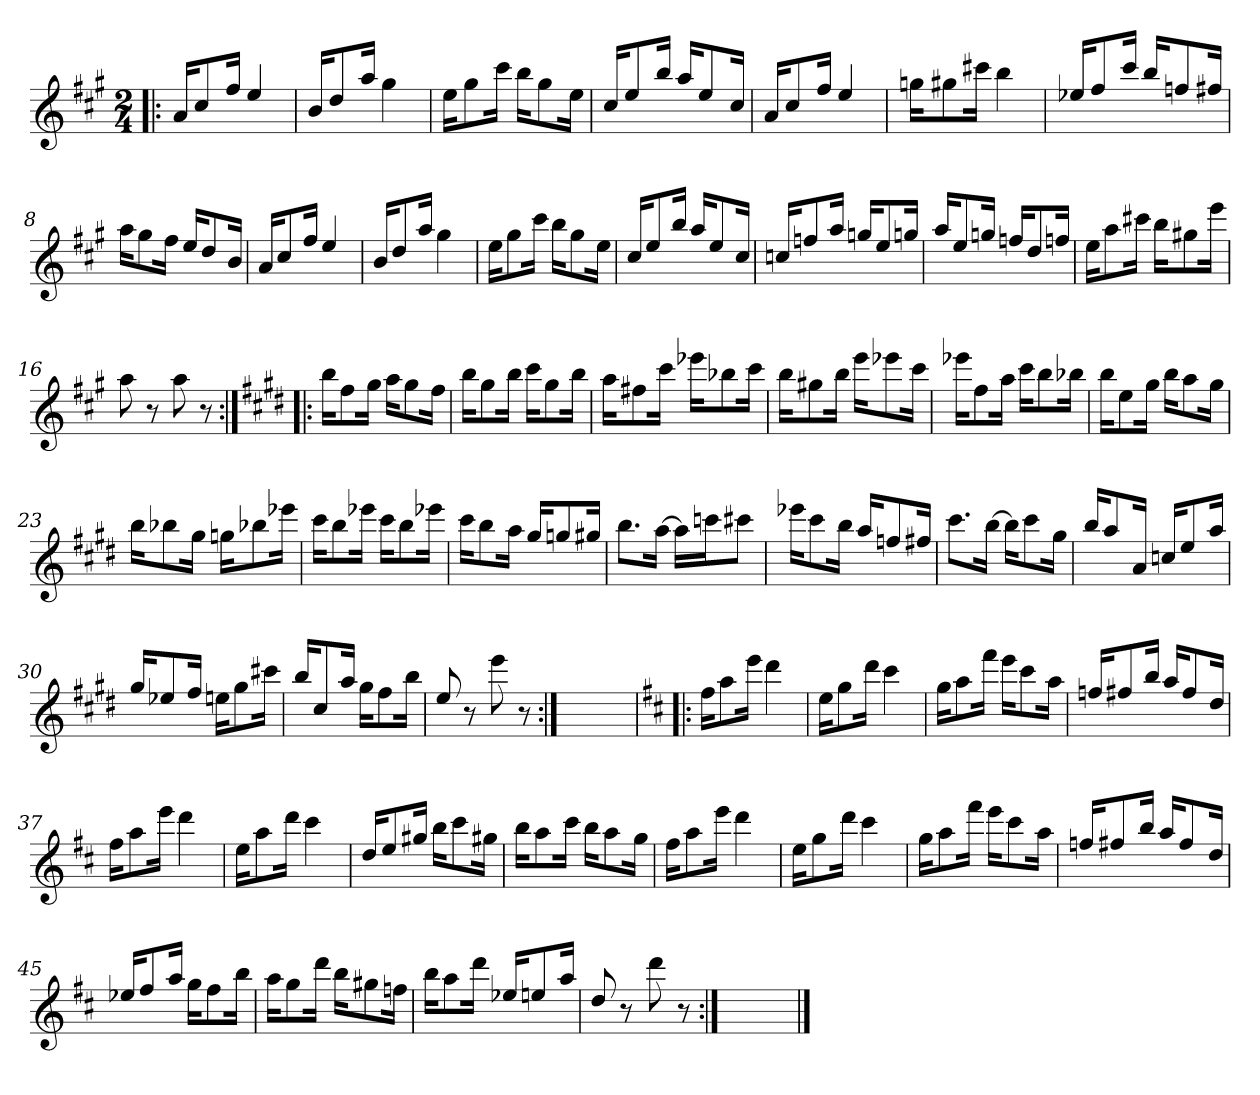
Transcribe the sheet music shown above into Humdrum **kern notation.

**kern
*part1
*staff1
*clefG2
*k[f#c#g#]
*A:
*M2/4
=1!|:
16a/KL
8cc#/
16ff#/Jk
4ee/
=2
16b/KL
8dd/
16aa/Jk
4gg#\
=3
16ee\KL
8gg#\
16ccc#\Jk
16bb\KL
8gg#\
16ee\Jk
=4
16cc#/KL
8ee/
16bb/Jk
16aa/KL
8ee/
16cc#/Jk
=5
16a/KL
8cc#/
16ff#/Jk
4ee/
=6
16ggn\KL
8gg#X\
16ccc#X\Jk
4bb\
!!LO:LB:g=z
=7
16ee-X/KL
8ff#/
16ccc#/Jk
16bb/KL
8ffn/
16ff#X/Jk
=8
16aa\KL
8gg#\
16ff#\Jk
16ee/KL
8dd/
16b/Jk
=9
16a/KL
8cc#/
16ff#/Jk
4ee/
=10
16b/KL
8dd/
16aa/Jk
4gg#\
=11
16ee\KL
8gg#\
16ccc#\Jk
16bb\KL
8gg#\
16ee\Jk
!!LO:LB:g=z
=12
16cc#/KL
8ee/
16bb/Jk
16aa/KL
8ee/
16cc#/Jk
=13
16ccn/KL
8ffn/
16aa/Jk
16ggn/KL
8ee/
16ggn/Jk
=14
16aa/KL
8ee/
16ggn/Jk
16ffn/KL
8dd/
16ffn/Jk
=15
16ee\KL
8aa\
16ccc#X\Jk
16bb\KL
8gg#X\
16eee\Jk
=16
8aa\
8r
8aa\
8r
!!LO:LB:g=z
=17:|!|:
*k[f#c#g#d#]
*E:
16bb\KL
8ff#\
16gg#\Jk
16aa\KL
8gg#\
16ff#\Jk
=18
16bb\KL
8gg#\
16bb\Jk
16ccc#\KL
8gg#\
16bb\Jk
=19
16aa\KL
8ff#X\
16ccc#\Jk
16eee-X\KL
8bb-X\
16ccc#\Jk
=20
16bb\KL
8gg#X\
16bb\Jk
16eee\KL
8eee-X\
16ccc#\Jk
=21
16eee-X\KL
8ff#\
16aa\Jk
16ccc#\KL
8bb\
16bb-X\Jk
!!LO:LB:g=z
=22
16bb\KL
8ee\
16gg#\Jk
16bb\KL
8aa\
16gg#\Jk
=23
16bb\KL
8bb-X\
16gg#\Jk
16ggn\KL
8bb-X\
16eee-X\Jk
=24
16ccc#\KL
8bb\
16eee-X\Jk
16ccc#\KL
8bb\
16eee-X\Jk
=25
16ccc#\KL
8bb\
16aa\Jk
16gg#/KL
8ggn/
16gg#X/Jk
!!LO:LB:g=z
=26
8.bb\L
[16aa\Jk
16aa\LL]
16cccn\J
8ccc#X\J
=27
16eee-X\KL
8ccc#\
16bb\Jk
16aa/KL
8ffn/
16ff#X/Jk
=28
8.ccc#\L
[16bb\Jk
16bb\KL]
8ccc#\
16gg#\Jk
=29
16bb/KL
8aa/
16a/Jk
16ccn/KL
8ee/
16aa/Jk
=30
16gg#/KL
8ee-X/
16ff#/Jk
16een\KL
8gg#\
16ccc#X\Jk
!!LO:LB:g=z
=31
16bb/KL
8cc#/
16aa/Jk
16gg#\KL
8ff#\
16bb\Jk
=32
8ee/
8r
8eee\
8r
=32X321:|!
2ryy
=33!|:
*k[f#c#]
*D:
16ff#\KL
8aa\
16eee\Jk
4ddd\
=34
16ee\KL
8gg\
16ddd\Jk
4ccc#\
!!LO:LB:g=z
=35
16gg\KL
8aa\
16fff#\Jk
16eee\KL
8ccc#\
16aa\Jk
=36
16ffn/KL
8ff#X/
16bb/Jk
16aa/KL
8ff#/
16dd/Jk
=37
16ff#\KL
8aa\
16eee\Jk
4ddd\
=38
16ee\KL
8aa\
16ddd\Jk
4ccc#\
=39
16dd/KL
8ee/
16gg#X/Jk
16bb\KL
8ccc#\
16gg#X\Jk
!!LO:LB:g=z
=40
16bb\KL
8aa\
16ccc#\Jk
16bb\KL
8aa\
16gg\Jk
=41
16ff#\KL
8aa\
16eee\Jk
4ddd\
=42
16ee\KL
8gg\
16ddd\Jk
4ccc#\
=43
16gg\KL
8aa\
16fff#\Jk
16eee\KL
8ccc#\
16aa\Jk
=44
16ffn/KL
8ff#X/
16bb/Jk
16aa/KL
8ff#/
16dd/Jk
!!LO:LB:g=z
=45
16ee-X/KL
8ff#/
16aa/Jk
16gg\KL
8ff#\
16bb\Jk
=46
16aa\KL
8gg\
16ddd\Jk
16bb\KL
8gg#X\
16ffn\Jk
=47
16bb\KL
8aa\
16ddd\Jk
16ee-X/KL
8een/
16aa/Jk
=48
8dd/
8r
8ddd\
8r
=49:|!
2ryy
==
*-
